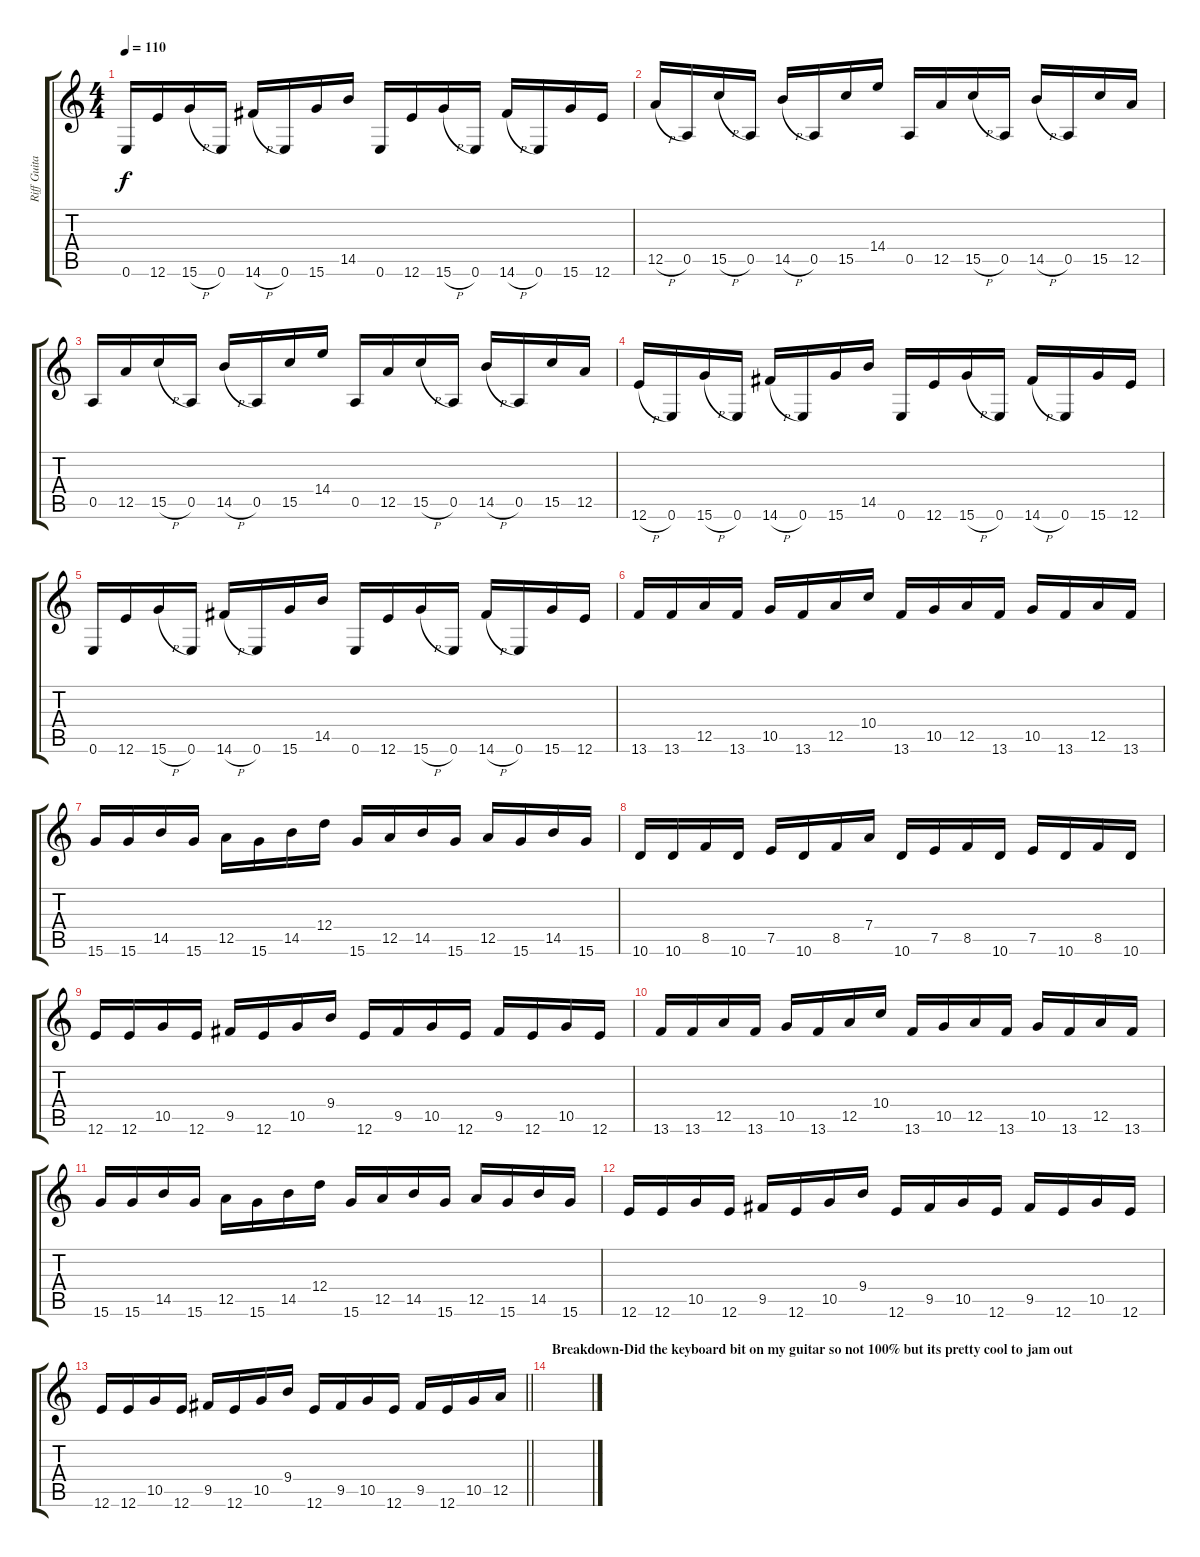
\track ("Riff Guitar" "Riff Guita") {instrument distortionguitar bank 255}
\staff {score tabs}
\tuning (E4 B3 G3 D3 A2 E2) {hide}
\ts (4 4)
\tempo 110
\clef g2
\ks c
0.6.16{dy f} 12.6.16 15.6{h}.16 0.6.16 14.6{h}.16 0.6.16 15.6.16 14.5.16 0.6.16 12.6.16 15.6{h}.16 0.6.16 14.6{h}.16 0.6.16 15.6.16 12.6.16 |
12.5{h}.16 0.5.16 15.5{h}.16 0.5.16 14.5{h}.16 0.5.16 15.5.16 14.4.16 0.5.16 12.5.16 15.5{h}.16 0.5.16 14.5{h}.16 0.5.16 15.5.16 12.5.16 |
0.5.16 12.5.16 15.5{h}.16 0.5.16 14.5{h}.16 0.5.16 15.5.16 14.4.16 0.5.16 12.5.16 15.5{h}.16 0.5.16 14.5{h}.16 0.5.16 15.5.16 12.5.16 |
12.6{h}.16 0.6.16 15.6{h}.16 0.6.16 14.6{h}.16 0.6.16 15.6.16 14.5.16 0.6.16 12.6.16 15.6{h}.16 0.6.16 14.6{h}.16 0.6.16 15.6.16 12.6.16 |
0.6.16 12.6.16 15.6{h}.16 0.6.16 14.6{h}.16 0.6.16 15.6.16 14.5.16 0.6.16 12.6.16 15.6{h}.16 0.6.16 14.6{h}.16 0.6.16 15.6.16 12.6.16 |
13.6.16 13.6.16 12.5.16 13.6.16 10.5.16 13.6.16 12.5.16 10.4.16 13.6.16 10.5.16 12.5.16 13.6.16 10.5.16 13.6.16 12.5.16 13.6.16 |
15.6.16 15.6.16 14.5.16 15.6.16 12.5.16 15.6.16 14.5.16 12.4.16 15.6.16 12.5.16 14.5.16 15.6.16 12.5.16 15.6.16 14.5.16 15.6.16 |
10.6.16 10.6.16 8.5.16 10.6.16 7.5.16 10.6.16 8.5.16 7.4.16 10.6.16 7.5.16 8.5.16 10.6.16 7.5.16 10.6.16 8.5.16 10.6.16 |
12.6.16 12.6.16 10.5.16 12.6.16 9.5.16 12.6.16 10.5.16 9.4.16 12.6.16 9.5.16 10.5.16 12.6.16 9.5.16 12.6.16 10.5.16 12.6.16 |
13.6.16 13.6.16 12.5.16 13.6.16 10.5.16 13.6.16 12.5.16 10.4.16 13.6.16 10.5.16 12.5.16 13.6.16 10.5.16 13.6.16 12.5.16 13.6.16 |
15.6.16 15.6.16 14.5.16 15.6.16 12.5.16 15.6.16 14.5.16 12.4.16 15.6.16 12.5.16 14.5.16 15.6.16 12.5.16 15.6.16 14.5.16 15.6.16 |
12.6.16 12.6.16 10.5.16 12.6.16 9.5.16 12.6.16 10.5.16 9.4.16 12.6.16 9.5.16 10.5.16 12.6.16 9.5.16 12.6.16 10.5.16 12.6.16 |
\barLineRight lightlight
12.6.16 12.6.16 10.5.16 12.6.16 9.5.16 12.6.16 10.5.16 9.4.16 12.6.16 9.5.16 10.5.16 12.6.16 9.5.16 12.6.16 10.5.16 12.5.16 |
\section ("" "Breakdown-Did the keyboard bit on my guitar so not 100% but its pretty cool to jam out")
